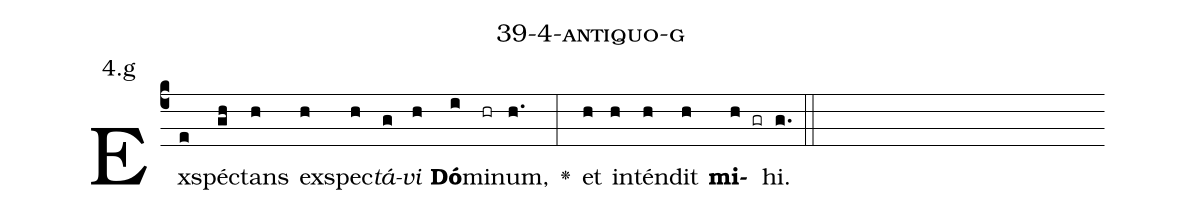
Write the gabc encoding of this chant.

name: 39-4-antiquo-g;
annotation: 4.g;
%%
(c4)Ex(e)spéc(gh)tans(h) ex(h)spec(h)<i>tá</i>(g)<i>vi</i>(h) <b>Dó</b>(i)mi(hr)num,(h.) <v>\greheightstar</v>(:) et(h) in(h)tén(h)dit(h) <b>mi</b>(h gr)hi.(g.) (::)


%E(h) u(h) o(h) u(h) a(h) e.(g.) (::)
